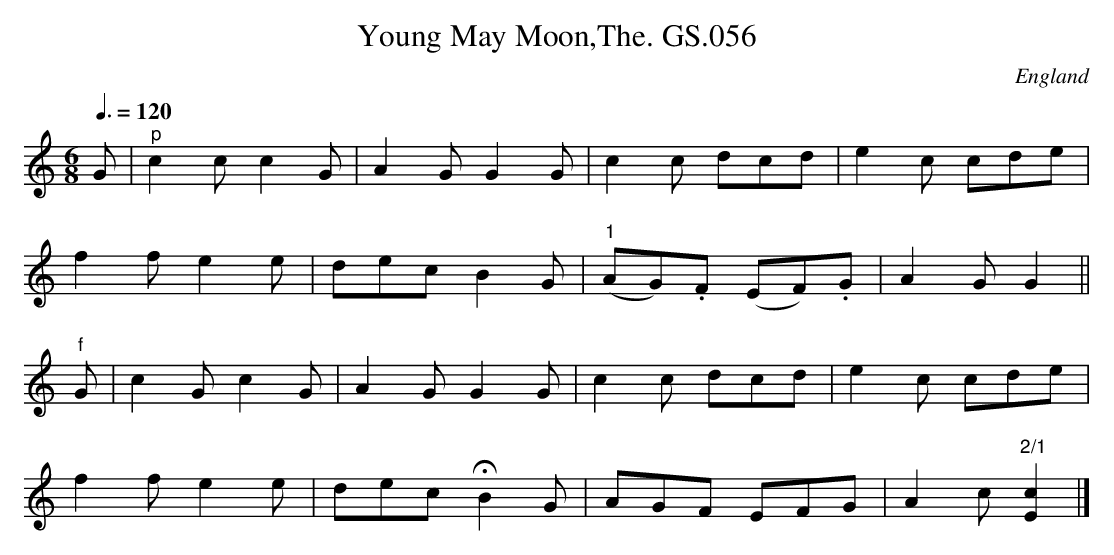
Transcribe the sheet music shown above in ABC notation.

X:1
T:Young May Moon,The. GS.056
L:1/8
M:6/8
O:England
Q:3/8=120
K:C major
G | "^p"c2c c2G | A2G G2G | c2c dcd | e2c cde |!
f2f e2e | dec B2G | "^1" (AG).F (EF).G | A2G G2 ||!
"^f"G | c2G c2G | A2G G2G | c2c dcd | e2c cde |!
f2f e2e | dec H B2G | AGF EFG | A2c "^2/1"[E2c2] |]
